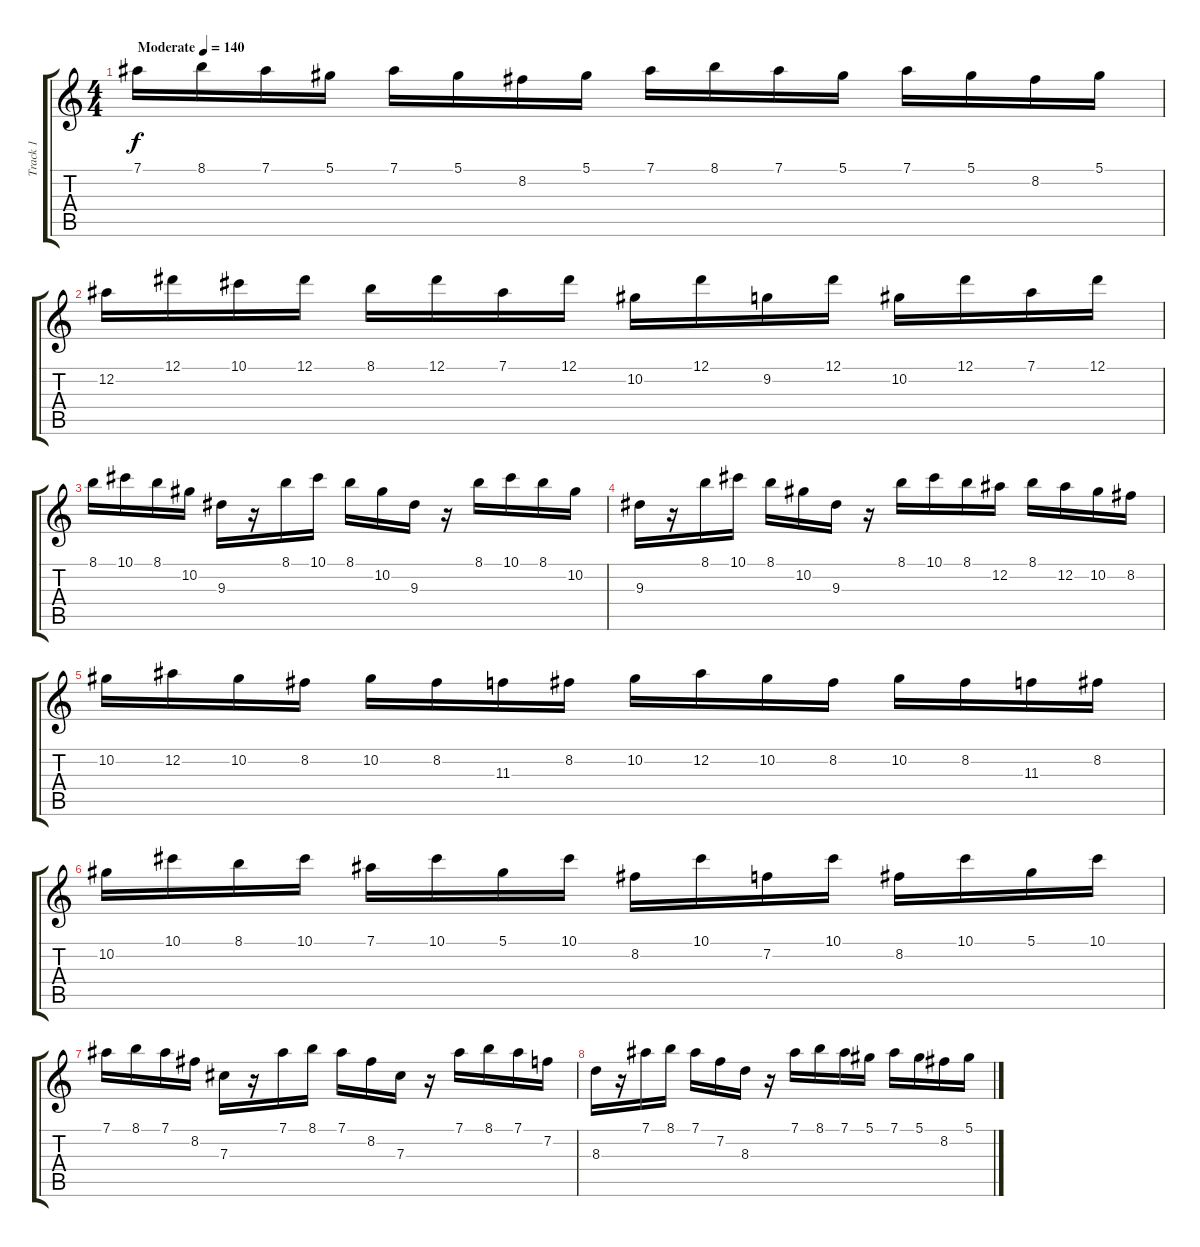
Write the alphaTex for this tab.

\track ("Track 1" "Track 1") {instrument distortionguitar}
\staff {score tabs}
\tuning (Eb4 Bb3 Gb3 Db3 Ab2 Eb2) {hide}
\ts (4 4)
\tempo (140 "Moderate")
\clef g2
\ks c
7.1.16{dy f instrument distortionguitar} 8.1.16 7.1.16 5.1.16 7.1.16 5.1.16 8.2.16 5.1.16 7.1.16 8.1.16 7.1.16 5.1.16 7.1.16 5.1.16 8.2.16 5.1.16 |
12.2.16 12.1.16 10.1.16 12.1.16 8.1.16 12.1.16 7.1.16 12.1.16 10.2.16 12.1.16 9.2.16 12.1.16 10.2.16 12.1.16 7.1.16 12.1.16 |
8.1.16 10.1.16 8.1.16 10.2.16 9.3.16 r.16 8.1.16 10.1.16 8.1.16 10.2.16 9.3.16 r.16 8.1.16 10.1.16 8.1.16 10.2.16 |
9.3.16 r.16 8.1.16 10.1.16 8.1.16 10.2.16 9.3.16 r.16 8.1.16 10.1.16 8.1.16 12.2.16 8.1.16 12.2.16 10.2.16 8.2.16 |
10.2.16 12.2.16 10.2.16 8.2.16 10.2.16 8.2.16 11.3.16 8.2.16 10.2.16 12.2.16 10.2.16 8.2.16 10.2.16 8.2.16 11.3.16 8.2.16 |
10.2.16 10.1.16 8.1.16 10.1.16 7.1.16 10.1.16 5.1.16 10.1.16 8.2.16 10.1.16 7.2.16 10.1.16 8.2.16 10.1.16 5.1.16 10.1.16 |
7.1.16 8.1.16 7.1.16 8.2.16 7.3.16 r.16 7.1.16 8.1.16 7.1.16 8.2.16 7.3.16 r.16 7.1.16 8.1.16 7.1.16 7.2.16 |
8.3.16 r.16 7.1.16 8.1.16 7.1.16 7.2.16 8.3.16 r.16 7.1.16 8.1.16 7.1.16 5.1.16 7.1.16 5.1.16 8.2.16 5.1.16
